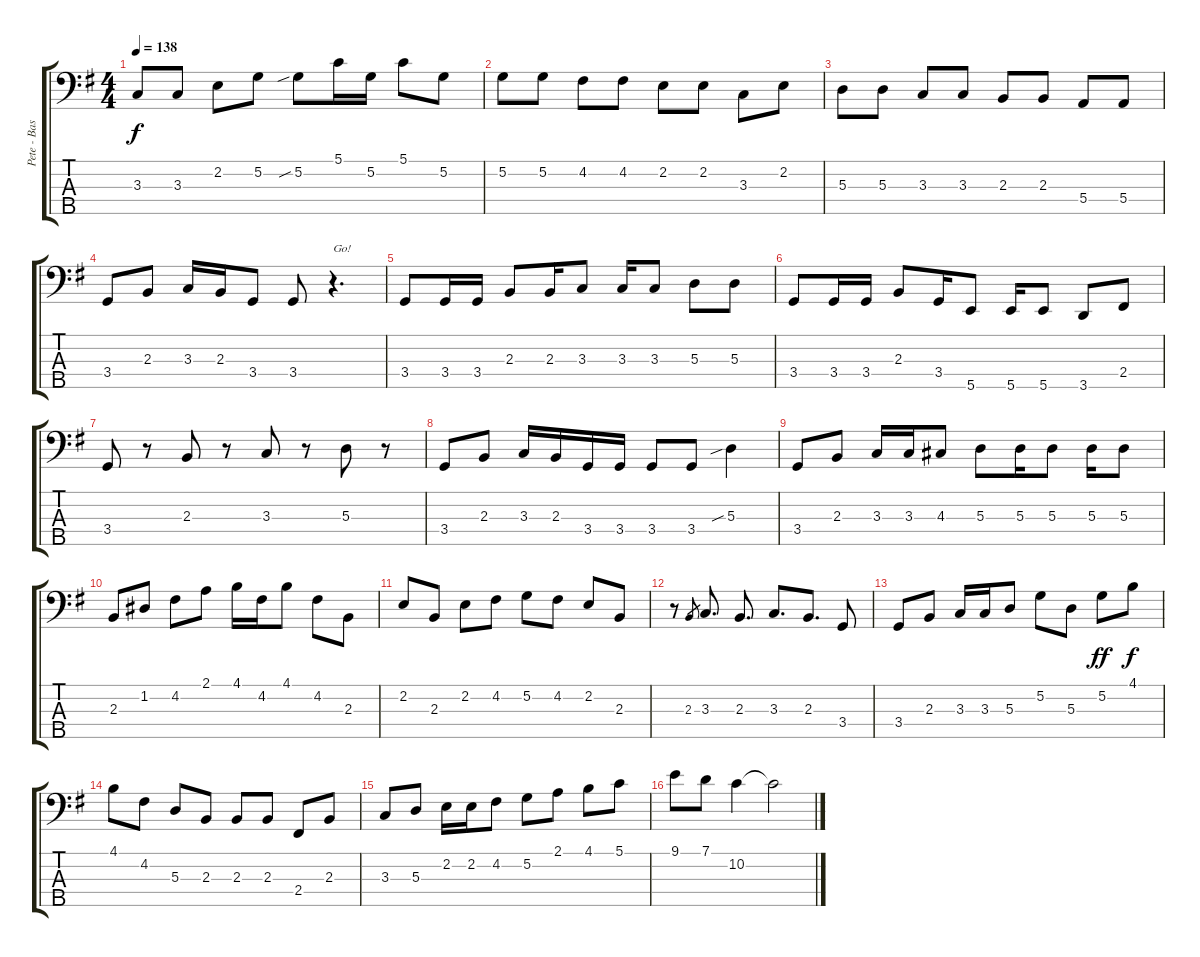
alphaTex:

\track ("Pete - Bass" "Pete - Bas") {instrument electricbassfinger}
\staff {score tabs}
\tuning (G2 D2 A1 E1 B0) {hide}
\ts (4 4)
\tempo 138
\clef f4
\ks g
3.3.8{dy f} 3.3.8 2.2.8 5.2.8 5.2{sib}.8 5.1.16 5.2.16 5.1.8 5.2.8 |
5.2.8 5.2.8 4.2.8 4.2.8 2.2.8 2.2.8 3.3.8 2.2.8 |
5.3.8 5.3.8 3.3.8 3.3.8 2.3.8 2.3.8 5.4.8 5.4.8 |
3.4.8 2.3.8 3.3.16 2.3.16 3.4.8 3.4.8 r.4{d txt "Go!"} |
3.4.8 3.4.16 3.4.16 2.3.8 2.3.16 3.3.8 3.3.16 3.3.8 5.3.8 5.3.8 |
3.4.8 3.4.16 3.4.16 2.3.8 3.4.16 5.5.8 5.5.16 5.5.8 3.5.8 2.4.8 |
3.4.8 r.8 2.3.8 r.8 3.3.8 r.8 5.3.8 r.8 |
3.4.8 2.3.8 3.3.16 2.3.16 3.4.16 3.4.16 3.4.8 3.4.8 5.3{sib}.4 |
3.4.8 2.3.8 3.3.16 3.3.16 4.3.8 5.3.8 5.3.16 5.3.8 5.3.16 5.3.8 |
2.3.8 1.2.8 4.2.8 2.1.8 4.1.16 4.2.16 4.1.8 4.2.8 2.3.8 |
2.2.8 2.3.8 2.2.8 4.2.8 5.2.8 4.2.8 2.2.8 2.3.8 |
r.8 2.3.8{gr} 3.3.8{d} 2.3.8{d} 3.3.8{d} 2.3.8{d} 3.4.8 |
3.4.8 2.3.8 3.3.16 3.3.16 5.3.8 5.2.8 5.3.8 5.2.8{dy ff} 4.1.8{dy f} |
4.1.8 4.2.8 5.3.8 2.3.8 2.3.8 2.3.8 2.4.8 2.3.8 |
3.3.8 5.3.8 2.2.16 2.2.16 4.2.8 5.2.8 2.1.8 4.1.8 5.1.8 |
9.1.8 7.1.8 10.2.4 10.2{t}.2
